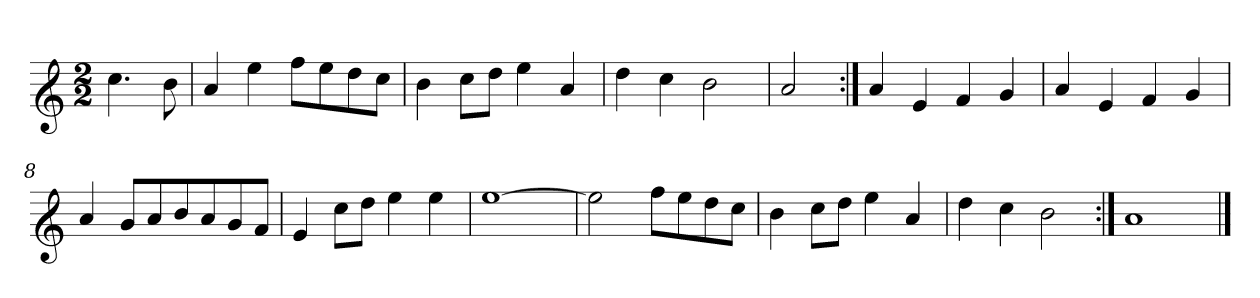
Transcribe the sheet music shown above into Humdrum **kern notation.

**kern
*part1
*staff1
*clefG1
*k[]
*M2/2
=1
4.ee\
8dd\
=2
4cc/
4gg\
8aa\L
8gg\
8ff\
8ee\J
=3
4dd\
8ee\L
8ff\J
4gg\
4cc/
=4
4ff\
4ee\
2dd\
=5
2cc/
=6:|!
4cc/
4g/
4a/
4b/
=7
4cc/
4g/
4a/
4b/
=8
4cc/
8b/L
8cc/
8dd/
8cc/
8b/
8a/J
!!LO:LB:g=z
=9
4g/
8ee\L
8ff\J
4gg\
4gg\
=10
[1gg
=11
2gg\]
8aa\L
8gg\
8ff\
8ee\J
=12
4dd\
8ee\L
8ff\J
4gg\
4cc/
=13
4ff\
4ee\
2dd\
=14:|!
1cc
==
*-
